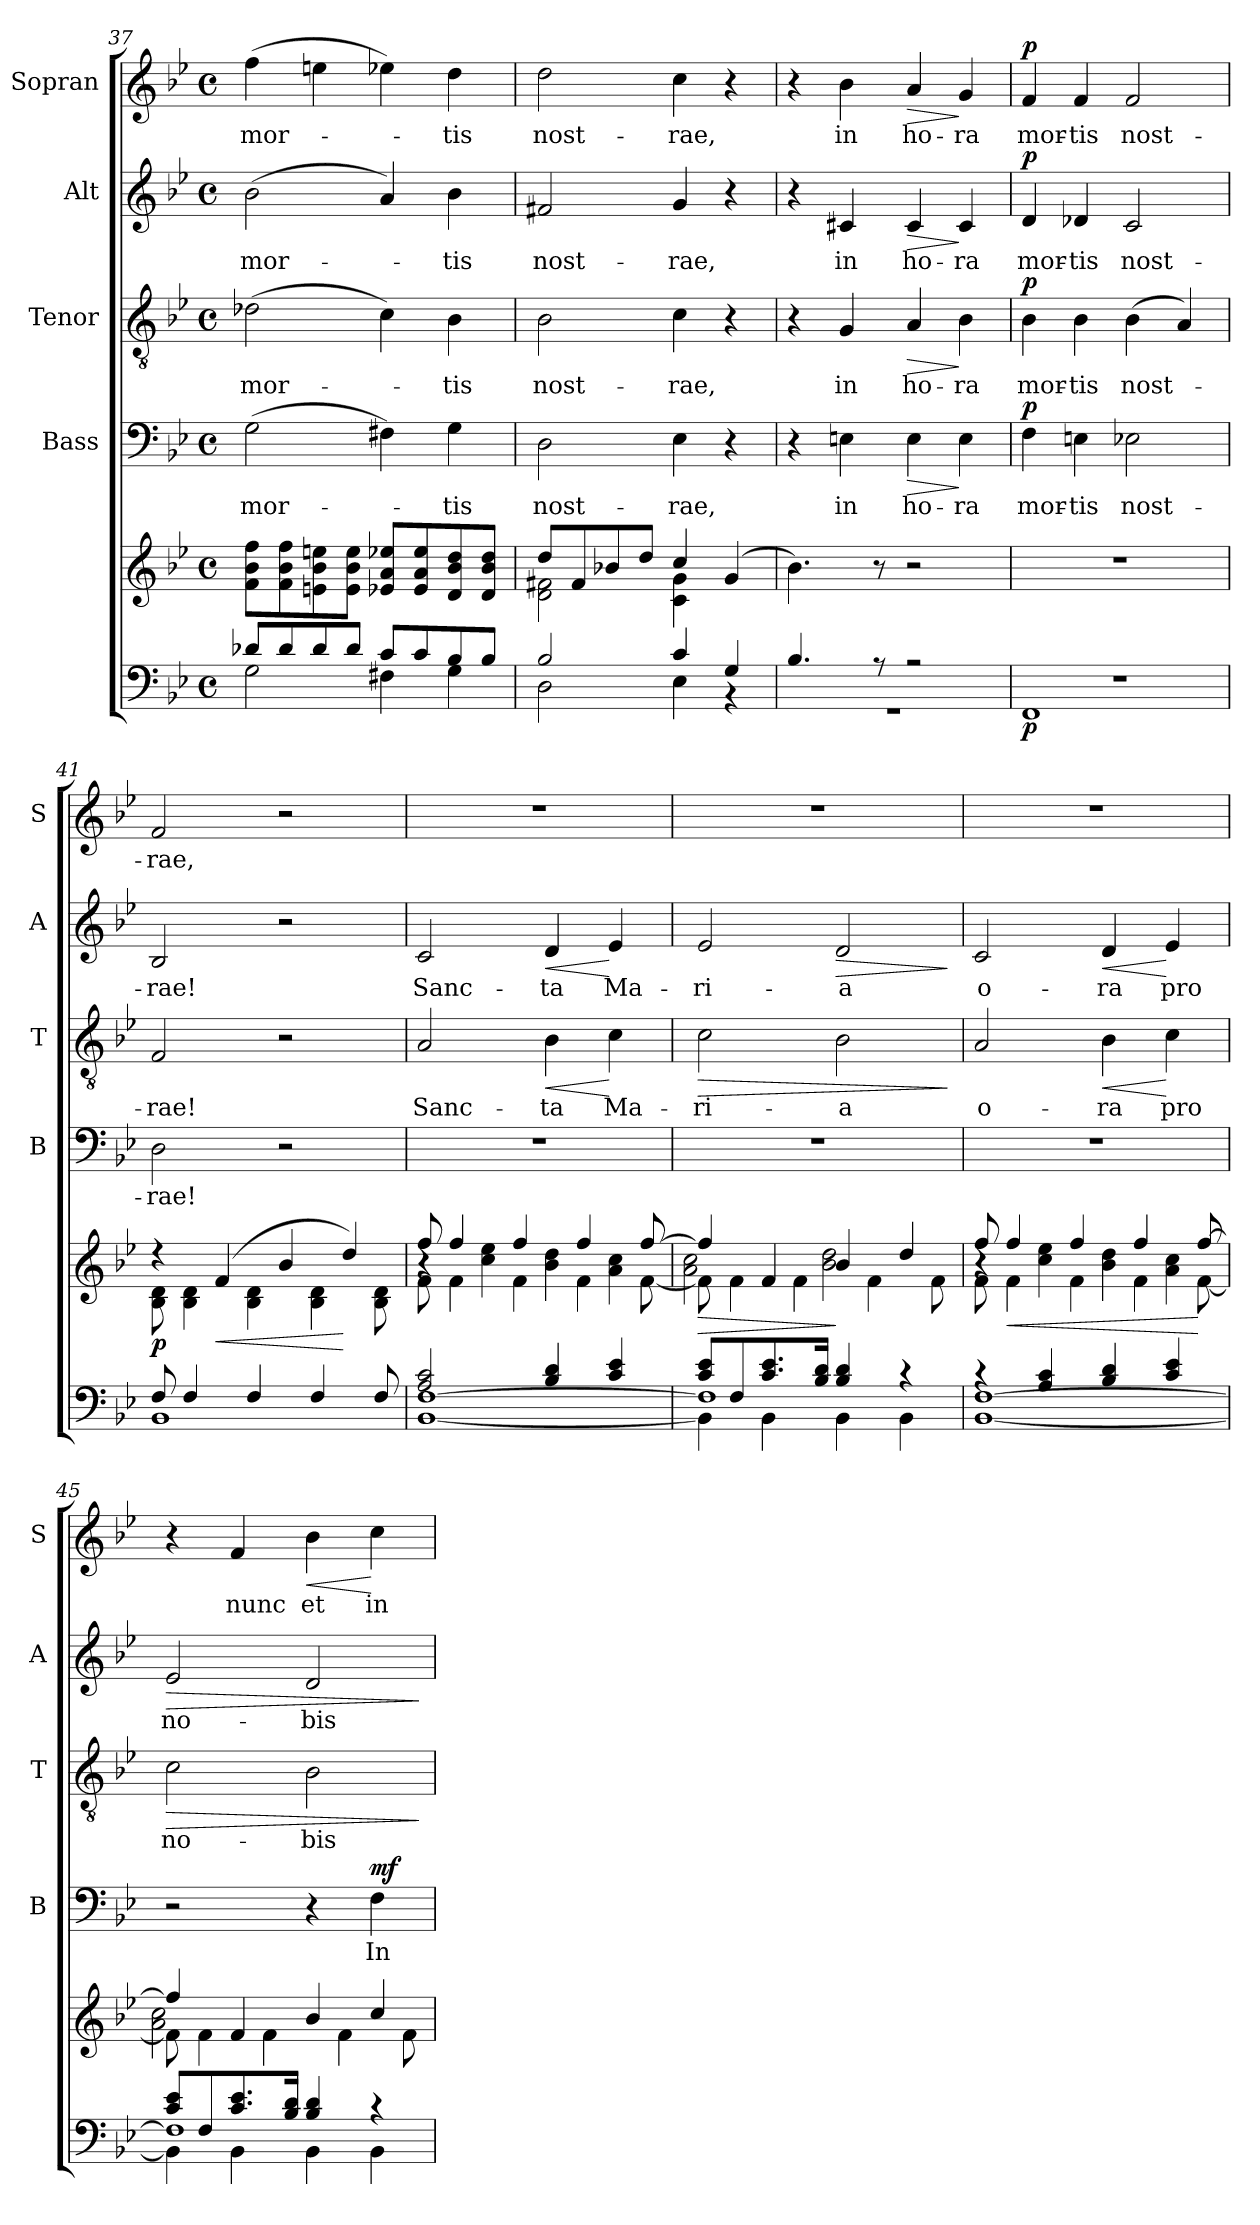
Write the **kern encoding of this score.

**kern	**kern	**dynam	**kern	**text	**dynam	**kern	**text	**dynam	**kern	**text	**dynam	**kern	**text	**dynam
*part5	*part5	*part5	*part4	*part4	*part4	*part3	*part3	*part3	*part2	*part2	*part2	*part1	*part1	*part1
*staff6	*staff5	*staff5/6	*staff4	*staff4	*staff4	*staff3	*staff3	*staff3	*staff2	*staff2	*staff2	*staff1	*staff1	*staff1
*	*	*	*I"Bass	*	*	*I"Tenor	*	*	*I"Alt	*	*	*I"Sopran	*	*
*	*	*	*I'B	*	*	*I'T	*	*	*I'A	*	*	*I'S	*	*
!!LO:LB:g=z
*clefF4	*clefG2	*	*clefF4	*	*	*clefGv2	*	*	*clefG2	*	*	*clefG2	*	*
*k[b-e-]	*k[b-e-]	*	*k[b-e-]	*	*	*k[b-e-]	*	*	*k[b-e-]	*	*	*k[b-e-]	*	*
*B-:	*B-:	*	*B-:	*	*	*B-:	*	*	*B-:	*	*	*B-:	*	*
*M4/4	*M4/4	*	*M4/4	*	*	*M4/4	*	*	*M4/4	*	*	*M4/4	*	*
*met(c)	*met(c)	*	*met(c)	*	*	*met(c)	*	*	*met(c)	*	*	*met(c)	*	*
=37	=37	=37	=37	=37	=37	=37	=37	=37	=37	=37	=37	=37	=37	=37
*^	*	*	*	*	*	*	*	*	*	*	*	*	*	*
!	!	!	!	!	!LO:LY:b	!	!	!LO:LY:b	!	!	!LO:LY:b	!	!	!LO:LY:b	!
8d-X/L	2G\	8f\ 8b-\ 8ff\L	.	(>2G\	mor-	.	(>2d-X\	mor-	.	(>2b-\	mor-	.	(>4ff\	mor-	.
8d-/	.	8f\ 8b-\ 8ff\	.	.	.	.	.	.	.	.	.	.	.	.	.
8d-/	.	8en\ 8b-\ 8een\	.	.	.	.	.	.	.	.	.	.	4een\	.	.
8d-/J	.	8e\ 8b-\ 8ee\J	.	.	.	.	.	.	.	.	.	.	.	.	.
8c/L	4F#X\	8e-X/ 8a/ 8ee-X/L	.	4F#X\)	.	.	4c\)	.	.	4a/)	.	.	4ee-X\)	.	.
8c/	.	8e-/ 8a/ 8ee-/	.	.	.	.	.	.	.	.	.	.	.	.	.
!	!	!	!	!	!LO:LY:b	!	!	!LO:LY:b	!	!	!LO:LY:b	!	!	!LO:LY:b	!
8B-/	4G\	8d/ 8b-/ 8dd/	.	4G\	-tis	.	4B-\	-tis	.	4b-\	-tis	.	4dd\	-tis	.
8B-/J	.	8d/ 8b-/ 8dd/J	.	.	.	.	.	.	.	.	.	.	.	.	.
=38	=38	=38	=38	=38	=38	=38	=38	=38	=38	=38	=38	=38	=38	=38	=38
*	*	*^	*	*	*	*	*	*	*	*	*	*	*	*	*
!	!	!	!	!	!	!LO:LY:b	!	!	!LO:LY:b	!	!	!LO:LY:b	!	!	!LO:LY:b	!
2B-/	2D\	8dd/L	2d\ 2f#X\	.	2D\	nost-	.	2B-\	nost-	.	2f#X/	nost-	.	2dd\	nost-	.
.	.	8f#/	.	.	.	.	.	.	.	.	.	.	.	.	.	.
.	.	8b-X/	.	.	.	.	.	.	.	.	.	.	.	.	.	.
.	.	8dd/J	.	.	.	.	.	.	.	.	.	.	.	.	.	.
!	!	!	!	!	!	!LO:LY:b	!	!	!LO:LY:b	!	!	!LO:LY:b	!	!	!LO:LY:b	!
4c/	4E-\	4cc/	4c\ 4g\	.	4E-\	-rae,	.	4c\	-rae,	.	4g/	-rae,	.	4cc\	-rae,	.
4G/	4rAA	(4g/	4ryy	.	4r	.	.	4r	.	.	4r	.	.	4r	.	.
*	*	*v	*v	*	*	*	*	*	*	*	*	*	*	*	*	*
=39	=39	=39	=39	=39	=39	=39	=39	=39	=39	=39	=39	=39	=39	=39	=39
4.B-/	1rGG	4.b-\)	.	4r	.	.	4r	.	.	4r	.	.	4r	.	.
!	!	!	!	!	!LO:LY:b	!	!	!LO:LY:b	!	!	!LO:LY:b	!	!	!LO:LY:b	!
.	.	.	.	4En\	in	.	4G/	in	.	4c#X/	in	.	4b-\	in	.
8rA	.	8r	.	.	.	.	.	.	.	.	.	.	.	.	.
!	!	!	!	!	!LO:LY:b	!LO:HP:b	!	!LO:LY:b	!LO:HP:b	!	!LO:LY:b	!LO:HP:b	!	!LO:LY:b	!LO:HP:b
2rA	.	2r	.	4E\	ho-	>	4A/	ho-	>	4c#/	ho-	>	4a/	ho-	>
!	!	!	!	!	!LO:LY:b	!	!	!LO:LY:b	!	!	!LO:LY:b	!	!	!LO:LY:b	!
.	.	.	.	4E\	-ra	]	4B-\	-ra	]	4c#/	-ra	]	4g/	-ra	]
=40	=40	=40	=40	=40	=40	=40	=40	=40	=40	=40	=40	=40	=40	=40	=40
!	!	!	!LO:DY:b=2	!	!LO:LY:b	!LO:DY:a	!	!LO:LY:b	!LO:DY:a	!	!LO:LY:b	!LO:DY:a	!	!LO:LY:b	!LO:DY:a
1rF	1FF	1r	p	4F\	mor-	p	4B-\	mor-	p	4d/	mor-	p	4f/	mor-	p
!	!	!	!	!	!LO:LY:b	!	!	!LO:LY:b	!	!	!LO:LY:b	!	!	!LO:LY:b	!
.	.	.	.	4En\	-tis	.	4B-\	-tis	.	4d-X/	-tis	.	4f/	-tis	.
!	!	!	!	!	!LO:LY:b	!	!	!LO:LY:b	!	!	!LO:LY:b	!	!	!LO:LY:b	!
.	.	.	.	2E-X\	nost-	.	(>4B-\	nost-	.	2c/	nost-	.	2f/	nost-	.
.	.	.	.	.	.	.	4A/)	.	.	.	.	.	.	.	.
=41	=41	=41	=41	=41	=41	=41	=41	=41	=41	=41	=41	=41	=41	=41	=41
*	*	*^	*	*	*	*	*	*	*	*	*	*	*	*	*
!	!	!	!	!LO:DY:b	!	!LO:LY:b	!	!	!LO:LY:b	!	!	!LO:LY:b	!	!	!LO:LY:b	!
8F/	1BB-	4rcc	8B-\ 8d\	p	2D\	-rae!	.	2F/	-rae!	.	2B-/	-rae!	.	2f/	-rae,	.
4F/	.	.	4B-\ 4d\	.	.	.	.	.	.	.	.	.	.	.	.	.
!	!	!	!	!LO:HP:b	!	!	!	!	!	!	!	!	!	!	!	!
.	.	(>4f/	.	<	.	.	.	.	.	.	.	.	.	.	.	.
4F/	.	.	4B-\ 4d\	.	.	.	.	.	.	.	.	.	.	.	.	.
.	.	4b-/	.	.	2r	.	.	2r	.	.	2r	.	.	2r	.	.
4F/	.	.	4B-\ 4d\	.	.	.	.	.	.	.	.	.	.	.	.	.
.	.	4dd/)	.	[	.	.	.	.	.	.	.	.	.	.	.	.
8F/	.	.	8B-\ 8d\	.	.	.	.	.	.	.	.	.	.	.	.	.
=42	=42	=42	=42	=42	=42	=42	=42	=42	=42	=42	=42	=42	=42	=42	=42	=42
*	*^	*	*^	*	*	*	*	*	*	*	*	*	*	*	*	*
!	!	!	!	!	!	!	!	!	!	!	!LO:LY:b	!	!	!LO:LY:b	!	!	!	!
2A/ 2c/	[<1BB-	[<1F	8ff/	8f\	4r	.	1r	.	.	2A/	Sanc-	.	2c/	Sanc-	.	1r	.	.
.	.	.	4ff/	4f\	.	.	.	.	.	.	.	.	.	.	.	.	.	.
.	.	.	.	.	4cc\ 4ee-\	.	.	.	.	.	.	.	.	.	.	.	.	.
.	.	.	4ff/	4f\	.	.	.	.	.	.	.	.	.	.	.	.	.	.
!	!	!	!	!	!	!	!	!	!	!	!LO:LY:b	!LO:HP:b	!	!LO:LY:b	!LO:HP:b	!	!	!
4B-/ 4d/	.	.	.	.	4b-\ 4dd\	.	.	.	.	4B-\	-ta	<	4d/	-ta	<	.	.	.
.	.	.	4ff/	4f\	.	.	.	.	.	.	.	.	.	.	.	.	.	.
!	!	!	!	!	!	!	!	!	!	!	!LO:LY:b	!	!	!LO:LY:b	!	!	!	!
4c/ 4e-/	.	.	.	.	4a\ 4cc\	.	.	.	.	4c\	Ma-	[	4e-/	Ma-	[	.	.	.
.	.	.	[>8ff/	[<8f\	.	.	.	.	.	.	.	.	.	.	.	.	.	.
!!LO:PB:g=z
=43	=43	=43	=43	=43	=43	=43	=43	=43	=43	=43	=43	=43	=43	=43	=43	=43	=43	=43
!	!	!	!	!	!	!LO:HP:b	!	!	!	!	!LO:LY:b	!LO:HP:b	!	!LO:LY:b	!	!	!	!
8c/ 8e-/L	4BB-\]	1F]	4ff/]	8f\]	2a\ 2cc\	>	1r	.	.	2c\	-ri-	>	2e-/	-ri-	.	1r	.	.
8F/	.	.	.	4f\	.	.	.	.	.	.	.	.	.	.	.	.	.	.
8.c/ 8.e-/	4BB-\	.	4f/	.	.	.	.	.	.	.	.	.	.	.	.	.	.	.
.	.	.	.	4f\	.	.	.	.	.	.	.	.	.	.	.	.	.	.
16B-/ 16d/Jk	.	.	.	.	.	.	.	.	.	.	.	.	.	.	.	.	.	.
!	!	!	!	!	!	!	!	!	!	!	!LO:LY:b	!	!	!LO:LY:b	!LO:HP:b	!	!	!
4B-/ 4d/	4BB-\	.	4b-/	.	2b-\ 2dd\	]	.	.	.	2B-\	-a	.	2d/	-a	>	.	.	.
.	.	.	.	4f\	.	.	.	.	.	.	.	.	.	.	.	.	.	.
4rc	4BB-\	.	4dd/	.	.	.	.	.	.	.	.	.	.	.	.	.	.	.
.	.	.	.	8f\	.	.	.	.	.	.	.	.	.	.	.	.	.	.
*v	*v	*v	*	*	*	*	*	*	*	*	*	*	*	*	*	*	*	*
*	*v	*v	*v	*	*	*	*	*	*	*	*	*	*	*	*	*
.	.	.	.	.	.	.	.	]	.	.	]	.	.	.
=44	=44	=44	=44	=44	=44	=44	=44	=44	=44	=44	=44	=44	=44	=44
*^	*^	*	*	*	*	*	*	*	*	*	*	*	*	*
*	*^	*	*^	*	*	*	*	*	*	*	*	*	*	*	*	*
!	!	!	!	!	!	!	!	!	!	!	!LO:LY:b	!	!	!LO:LY:b	!	!	!	!
4rc	[<1BB-	[1F	8ff/	8f\	4r	.	1r	.	.	2A/	o-	.	2c/	o-	.	1r	.	.
!	!	!	!	!	!	!LO:HP:b	!	!	!	!	!	!	!	!	!	!	!	!
.	.	.	4ff/	4f\	.	<	.	.	.	.	.	.	.	.	.	.	.	.
4A/ 4c/	.	.	.	.	4cc\ 4ee-\	.	.	.	.	.	.	.	.	.	.	.	.	.
.	.	.	4ff/	4f\	.	.	.	.	.	.	.	.	.	.	.	.	.	.
!	!	!	!	!	!	!	!	!	!	!	!LO:LY:b	!LO:HP:b	!	!LO:LY:b	!LO:HP:b	!	!	!
4B-/ 4d/	.	.	.	.	4b-\ 4dd\	.	.	.	.	4B-\	-ra	<	4d/	-ra	<	.	.	.
.	.	.	4ff/	4f\	.	.	.	.	.	.	.	.	.	.	.	.	.	.
!	!	!	!	!	!	!	!	!	!	!	!LO:LY:b	!	!	!LO:LY:b	!	!	!	!
4c/ 4e-/	.	.	.	.	4a\ 4cc\	.	.	.	.	4c\	pro	[	4e-/	pro	[	.	.	.
.	.	.	[>8ff/	[<8f\	.	[	.	.	.	.	.	.	.	.	.	.	.	.
=45	=45	=45	=45	=45	=45	=45	=45	=45	=45	=45	=45	=45	=45	=45	=45	=45	=45	=45
!	!	!	!	!	!	!	!	!	!	!	!LO:LY:b	!LO:HP:b	!	!LO:LY:b	!LO:HP:b	!	!	!
8c/ 8e-/L	4BB-\]	1F]	4ff/]	8f\]	2a\ 2cc\	.	2r	.	.	2c\	no-	>	2e-/	no-	>	4r	.	.
8F/	.	.	.	4f\	.	.	.	.	.	.	.	.	.	.	.	.	.	.
!	!	!	!	!	!	!	!	!	!	!	!	!	!	!	!	!	!LO:LY:b	!
8.c/ 8.e-/	4BB-\	.	4f/	.	.	.	.	.	.	.	.	.	.	.	.	4f/	nunc	.
.	.	.	.	4f\	.	.	.	.	.	.	.	.	.	.	.	.	.	.
16B-/ 16d/Jk	.	.	.	.	.	.	.	.	.	.	.	.	.	.	.	.	.	.
!	!	!	!	!	!	!	!	!	!	!	!LO:LY:b	!	!	!LO:LY:b	!	!	!LO:LY:b	!LO:HP:b
4B-/ 4d/	4BB-\	.	4b-/	.	2ryy	.	4r	.	.	2B-\	-bis	.	2d/	-bis	.	4b-\	et	<
.	.	.	.	4f\	.	.	.	.	.	.	.	.	.	.	.	.	.	.
!	!	!	!	!	!	!	!	!LO:LY:b	!LO:DY:a	!	!	!	!	!	!	!	!LO:LY:b	!
4rB	4BB-\	.	4cc/	.	.	.	4F\	In	mf	.	.	.	.	.	.	4cc\	in	[
.	.	.	.	8f\	.	.	.	.	.	.	.	.	.	.	.	.	.	.
*v	*v	*v	*	*	*	*	*	*	*	*	*	*	*	*	*	*	*	*
*	*v	*v	*v	*	*	*	*	*	*	*	*	*	*	*	*	*
.	.	.	.	.	.	.	.	]	.	.	]	.	.	.
=	=	=	=	=	=	=	=	=	=	=	=	=	=	=
*-	*-	*-	*-	*-	*-	*-	*-	*-	*-	*-	*-	*-	*-	*-
